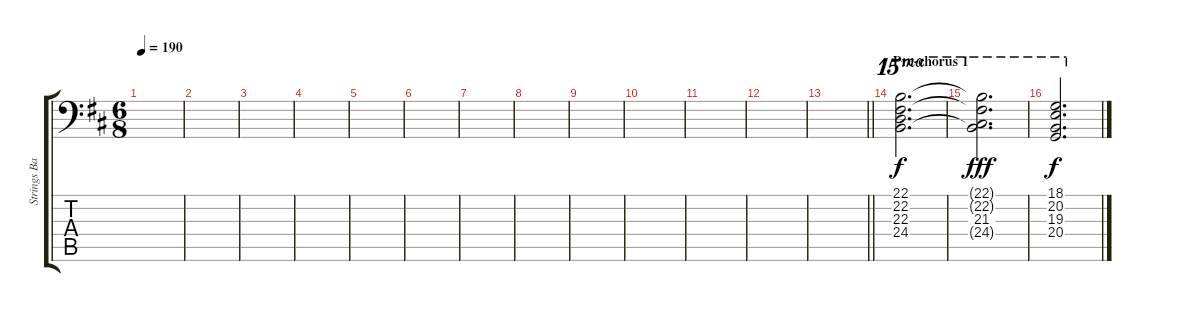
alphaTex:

\track ("Strings Back" "Strings Ba") {instrument stringensemble2}
\staff {score tabs}
\tuning (Db4 Ab3 E3 B2 Gb2 A1) {hide}
\ts (6 8)
\tempo 190
\clef f4
\ks bminor
|
|
|
|
|
|
|
|
|
|
|
|
\barLineRight lightlight
|
\section ("" "Pre-chorus 1")
(22.1 22.2 22.3 24.4).2{d ot 15ma} |
(22.1{t} 22.2{t} 21.3 24.4{t}).2{d ot 15ma dy fff} |
(18.1 20.2 19.3 20.4).2{d ot 15ma dy f}
